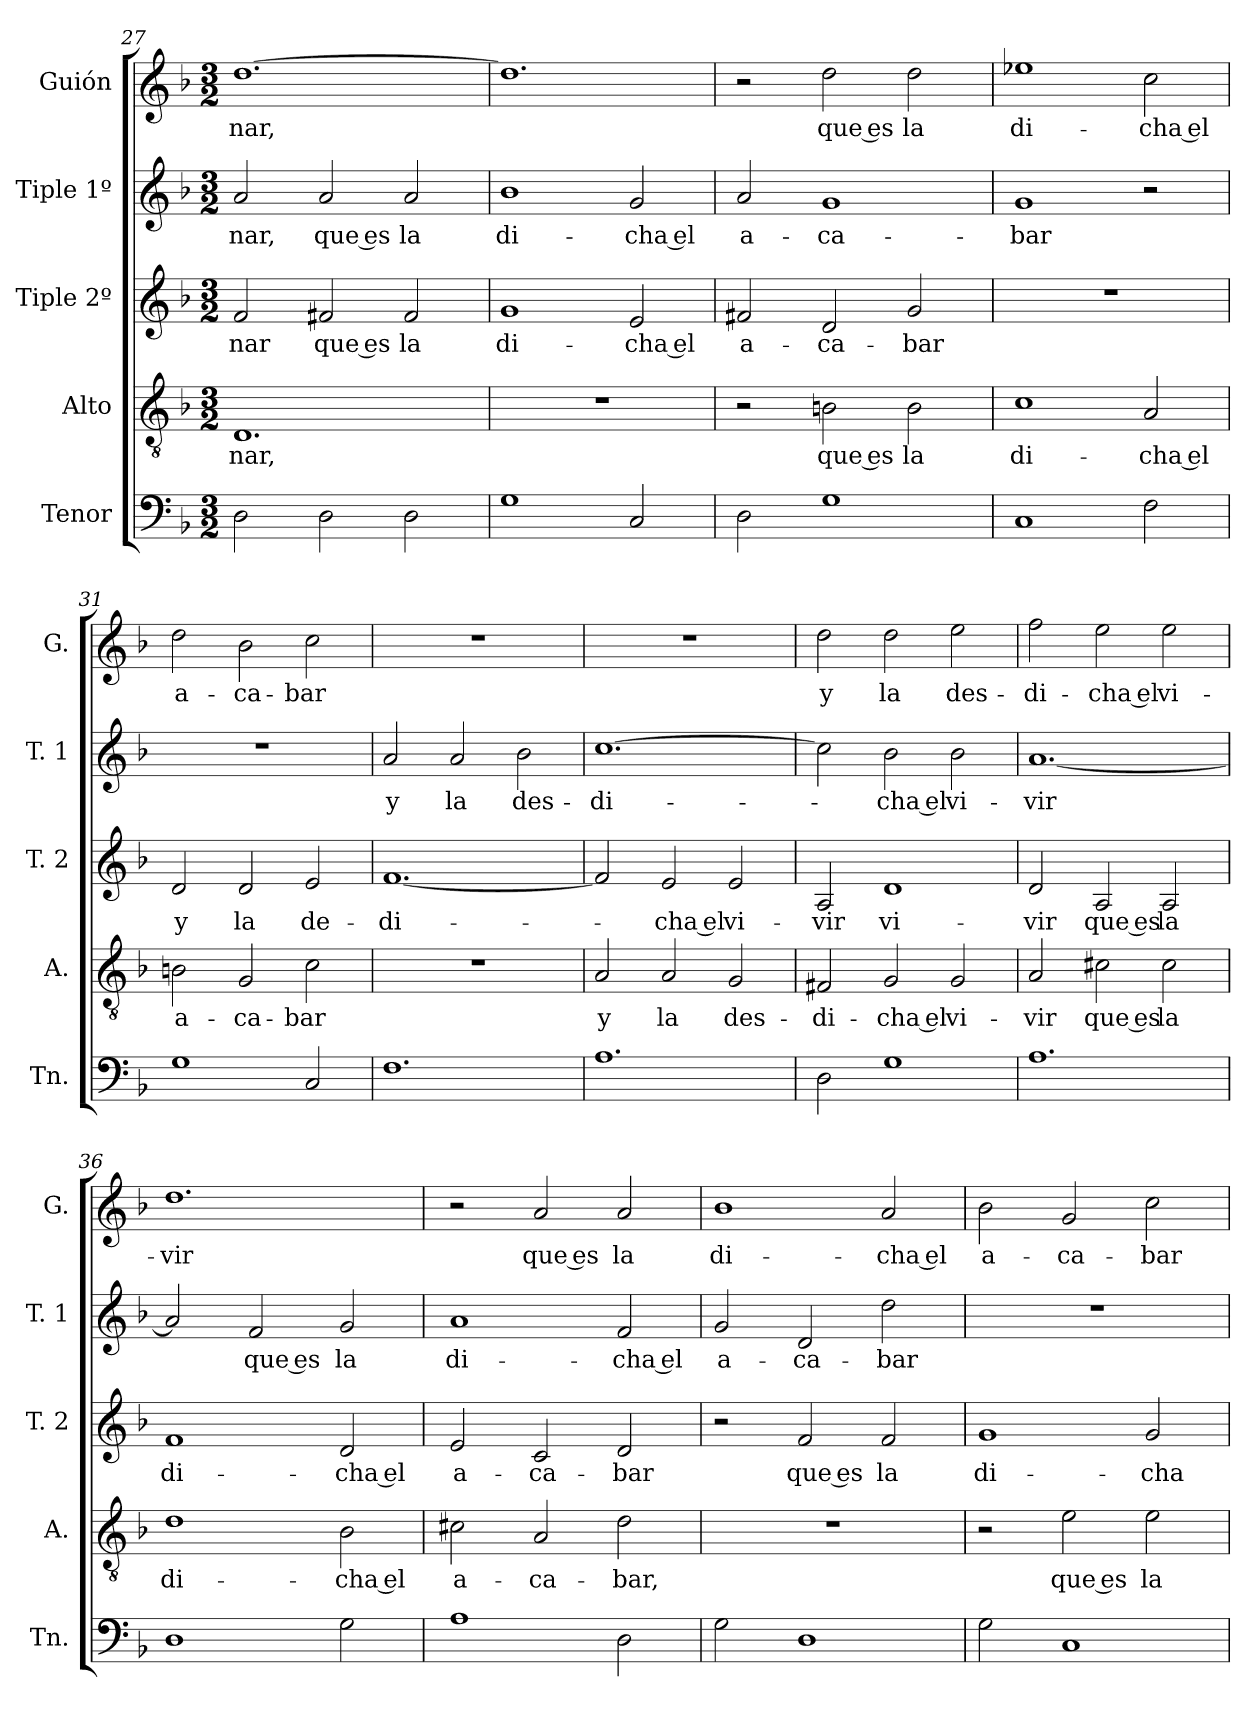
**kern	**kern	**text	**kern	**text	**kern	**text	**kern	**text
*part5	*part4	*part4	*part3	*part3	*part2	*part2	*part1	*part1
*staff5	*staff4	*staff4	*staff3	*staff3	*staff2	*staff2	*staff1	*staff1
*I"Tenor	*I"Alto	*	*I"Tiple 2º	*	*I"Tiple 1º	*	*I"Guión	*
*I'Tn.	*I'A.	*	*I'T. 2	*	*I'T. 1	*	*I'G.	*
*clefF4	*clefGv2	*	*clefG2	*	*clefG2	*	*clefG2	*
*k[b-]	*k[b-]	*	*k[b-]	*	*k[b-]	*	*k[b-]	*
*M3/2	*M3/2	*	*M3/2	*	*M3/2	*	*M3/2	*
=27	=27	=27	=27	=27	=27	=27	=27	=27
2D	1.D	-nar,	2f	-nar	2a	-nar,	[1.dd	-nar,
2D	.	.	2f#X	que es	2a	que es	.	.
2D	.	.	2f#	la	2a	la	.	.
=28	=28	=28	=28	=28	=28	=28	=28	=28
1G	1.r	.	1g	di-	1b-	di-	1.dd]	.
2C	.	.	2e	-cha el	2g	-cha el	.	.
=29	=29	=29	=29	=29	=29	=29	=29	=29
2D	2r	.	2f#X	a-	2a	a-	2r	.
1G	2Bn	que es	2d	-ca-	1g	-ca-	2dd	que es
.	2B	la	2g	-bar	.	.	2dd	la
=30	=30	=30	=30	=30	=30	=30	=30	=30
1C	1c	di-	1.r	.	1g	-bar	1ee-X	di-
2F	2A	-cha el	.	.	2r	.	2cc	-cha el
=31	=31	=31	=31	=31	=31	=31	=31	=31
1G	2Bn	a-	2d	y	1.r	.	2dd	a-
.	2G	-ca-	2d	la	.	.	2b-	-ca-
2C	2c	-bar	2e	de-	.	.	2cc	-bar
=32	=32	=32	=32	=32	=32	=32	=32	=32
1.F	1.r	.	[1.f	-di-	2a	y	1.r	.
.	.	.	.	.	2a	la	.	.
.	.	.	.	.	2b-	des-	.	.
=33	=33	=33	=33	=33	=33	=33	=33	=33
1.A	2A	y	2f]	.	[1.cc	-di-	1.r	.
.	2A	la	2e	-cha el	.	.	.	.
.	2G	des-	2e	vi-	.	.	.	.
=34	=34	=34	=34	=34	=34	=34	=34	=34
2D	2F#X	-di-	2A	-vir	2cc]	.	2dd	y
1G	2G	-cha el	1d	vi-	2b-	-cha el	2dd	la
.	2G	vi-	.	.	2b-	vi-	2ee	des-
=35	=35	=35	=35	=35	=35	=35	=35	=35
1.A	2A	-vir	2d	-vir	[1.a	-vir	2ff	-di-
.	2c#X	que es	2A	que es	.	.	2ee	-cha el
.	2c#	la	2A	la	.	.	2ee	vi-
=36	=36	=36	=36	=36	=36	=36	=36	=36
1D	1d	di-	1f	di-	2a]	.	1.dd	-vir
.	.	.	.	.	2f	que es	.	.
2G	2B-	-cha el	2d	-cha el	2g	la	.	.
=37	=37	=37	=37	=37	=37	=37	=37	=37
1A	2c#X	a-	2e	a-	1a	di-	2r	.
.	2A	-ca-	2c	-ca-	.	.	2a	que es
2D	2d	-bar,	2d	-bar	2f	-cha el	2a	la
=38	=38	=38	=38	=38	=38	=38	=38	=38
2G	1.r	.	2r	.	2g	a-	1b-	di-
1D	.	.	2f	que es	2d	-ca-	.	.
.	.	.	2f	la	2dd	-bar	2a	-cha el
=39	=39	=39	=39	=39	=39	=39	=39	=39
2G	2r	.	1g	di-	1.r	.	2b-	a-
1C	2e	que es	.	.	.	.	2g	-ca-
.	2e	la	2g	-cha	.	.	2cc	-bar
=	=	=	=	=	=	=	=	=
*-	*-	*-	*-	*-	*-	*-	*-	*-
